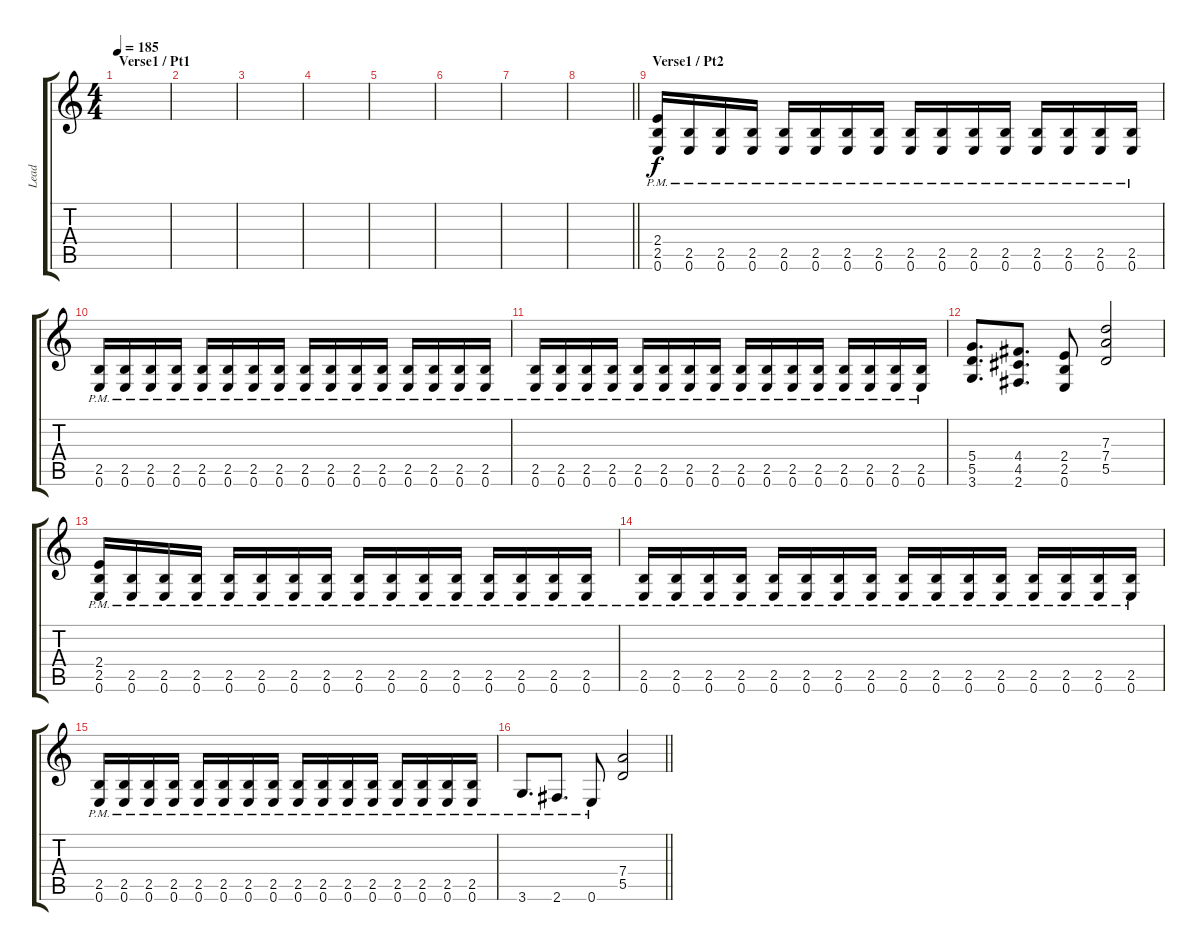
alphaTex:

\track ("Lead" "Lead") {instrument overdrivenguitar}
\staff {score tabs}
\tuning (E4 B3 G3 D3 A2 E2) {hide}
\ts (4 4)
\section ("" "Verse1 / Pt1")
\tempo 185
\clef g2
\ks c
|
|
|
|
|
|
|
\barLineRight lightlight
|
\section ("" "Verse1 / Pt2")
(2.4{pm} 2.5{pm} 0.6{pm}).16 (2.5{pm} 0.6{pm}).16 (2.5{pm} 0.6{pm}).16 (2.5{pm} 0.6{pm}).16 (2.5{pm} 0.6{pm}).16 (2.5{pm} 0.6{pm}).16 (2.5{pm} 0.6{pm}).16 (2.5{pm} 0.6{pm}).16 (2.5{pm} 0.6{pm}).16 (2.5{pm} 0.6{pm}).16 (2.5{pm} 0.6{pm}).16 (2.5{pm} 0.6{pm}).16 (2.5{pm} 0.6{pm}).16 (2.5{pm} 0.6{pm}).16 (2.5{pm} 0.6{pm}).16 (2.5{pm} 0.6{pm}).16 |
(2.5{pm} 0.6{pm}).16 (2.5{pm} 0.6{pm}).16 (2.5{pm} 0.6{pm}).16 (2.5{pm} 0.6{pm}).16 (2.5{pm} 0.6{pm}).16 (2.5{pm} 0.6{pm}).16 (2.5{pm} 0.6{pm}).16 (2.5{pm} 0.6{pm}).16 (2.5{pm} 0.6{pm}).16 (2.5{pm} 0.6{pm}).16 (2.5{pm} 0.6{pm}).16 (2.5{pm} 0.6{pm}).16 (2.5{pm} 0.6{pm}).16 (2.5{pm} 0.6{pm}).16 (2.5{pm} 0.6{pm}).16 (2.5{pm} 0.6{pm}).16 |
(2.5{pm} 0.6{pm}).16 (2.5{pm} 0.6{pm}).16 (2.5{pm} 0.6{pm}).16 (2.5{pm} 0.6{pm}).16 (2.5{pm} 0.6{pm}).16 (2.5{pm} 0.6{pm}).16 (2.5{pm} 0.6{pm}).16 (2.5{pm} 0.6{pm}).16 (2.5{pm} 0.6{pm}).16 (2.5{pm} 0.6{pm}).16 (2.5{pm} 0.6{pm}).16 (2.5{pm} 0.6{pm}).16 (2.5{pm} 0.6{pm}).16 (2.5{pm} 0.6{pm}).16 (2.5{pm} 0.6{pm}).16 (2.5{pm} 0.6{pm}).16 |
(5.4 5.5 3.6).8{d} (4.4 4.5 2.6).8{d} (2.4 2.5 0.6).8 (7.3 7.4 5.5).2 |
(2.4{pm} 2.5{pm} 0.6{pm}).16 (2.5{pm} 0.6{pm}).16 (2.5{pm} 0.6{pm}).16 (2.5{pm} 0.6{pm}).16 (2.5{pm} 0.6{pm}).16 (2.5{pm} 0.6{pm}).16 (2.5{pm} 0.6{pm}).16 (2.5{pm} 0.6{pm}).16 (2.5{pm} 0.6{pm}).16 (2.5{pm} 0.6{pm}).16 (2.5{pm} 0.6{pm}).16 (2.5{pm} 0.6{pm}).16 (2.5{pm} 0.6{pm}).16 (2.5{pm} 0.6{pm}).16 (2.5{pm} 0.6{pm}).16 (2.5{pm} 0.6{pm}).16 |
(2.5{pm} 0.6{pm}).16 (2.5{pm} 0.6{pm}).16 (2.5{pm} 0.6{pm}).16 (2.5{pm} 0.6{pm}).16 (2.5{pm} 0.6{pm}).16 (2.5{pm} 0.6{pm}).16 (2.5{pm} 0.6{pm}).16 (2.5{pm} 0.6{pm}).16 (2.5{pm} 0.6{pm}).16 (2.5{pm} 0.6{pm}).16 (2.5{pm} 0.6{pm}).16 (2.5{pm} 0.6{pm}).16 (2.5{pm} 0.6{pm}).16 (2.5{pm} 0.6{pm}).16 (2.5{pm} 0.6{pm}).16 (2.5{pm} 0.6{pm}).16 |
(2.5{pm} 0.6{pm}).16 (2.5{pm} 0.6{pm}).16 (2.5{pm} 0.6{pm}).16 (2.5{pm} 0.6{pm}).16 (2.5{pm} 0.6{pm}).16 (2.5{pm} 0.6{pm}).16 (2.5{pm} 0.6{pm}).16 (2.5{pm} 0.6{pm}).16 (2.5{pm} 0.6{pm}).16 (2.5{pm} 0.6{pm}).16 (2.5{pm} 0.6{pm}).16 (2.5{pm} 0.6{pm}).16 (2.5{pm} 0.6{pm}).16 (2.5{pm} 0.6{pm}).16 (2.5{pm} 0.6{pm}).16 (2.5{pm} 0.6{pm}).16 |
\barLineRight lightlight
3.6{pm}.8{d} 2.6{pm}.8{d} 0.6{pm}.8 (7.4 5.5).2
